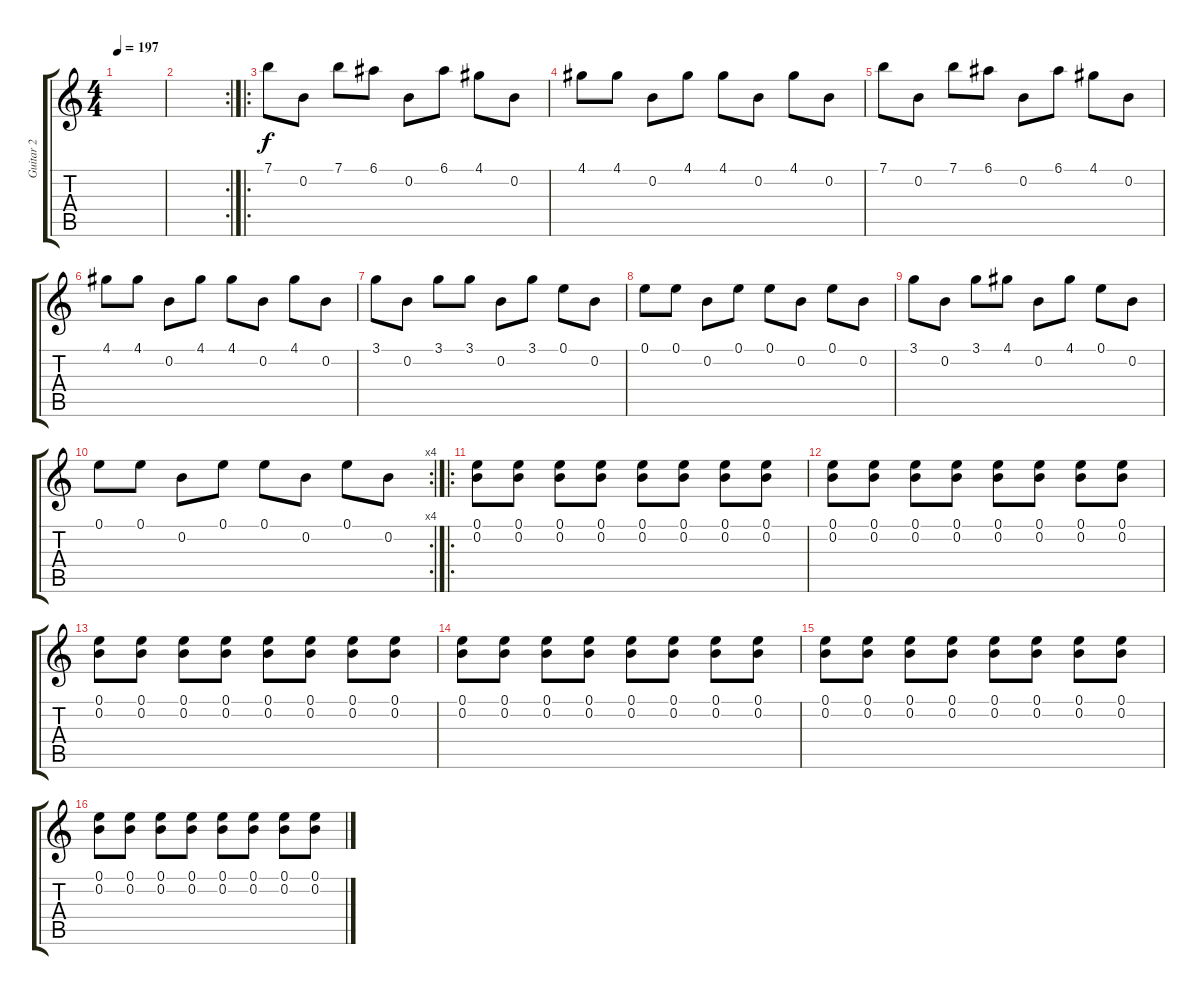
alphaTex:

\track ("Guitar 2" "Guitar 2") {instrument overdrivenguitar}
\staff {score tabs}
\tuning (E4 B3 G3 D3 A2 E2) {hide}
\ts (4 4)
\tempo 197
\clef g2
\ks c
|
\rc 2
|
\ro
7.1.8{volume 16 balance 8 instrument overdrivenguitar} 0.2.8 7.1.8 6.1.8 0.2.8 6.1.8 4.1.8 0.2.8 |
4.1.8 4.1.8 0.2.8 4.1.8 4.1.8 0.2.8 4.1.8 0.2.8 |
7.1.8 0.2.8 7.1.8 6.1.8 0.2.8 6.1.8 4.1.8 0.2.8 |
4.1.8 4.1.8 0.2.8 4.1.8 4.1.8 0.2.8 4.1.8 0.2.8 |
3.1.8 0.2.8 3.1.8 3.1.8 0.2.8 3.1.8 0.1.8 0.2.8 |
0.1.8 0.1.8 0.2.8 0.1.8 0.1.8 0.2.8 0.1.8 0.2.8 |
3.1.8 0.2.8 3.1.8 4.1.8 0.2.8 4.1.8 0.1.8 0.2.8 |
\rc 4
0.1.8 0.1.8 0.2.8 0.1.8 0.1.8 0.2.8 0.1.8 0.2.8 |
\ro
(0.1 0.2).8{volume 8 instrument overdrivenguitar} (0.1 0.2).8 (0.1 0.2).8 (0.1 0.2).8 (0.1 0.2).8 (0.1 0.2).8 (0.1 0.2).8 (0.1 0.2).8 |
(0.1 0.2).8 (0.1 0.2).8 (0.1 0.2).8 (0.1 0.2).8 (0.1 0.2).8 (0.1 0.2).8 (0.1 0.2).8 (0.1 0.2).8 |
(0.1 0.2).8 (0.1 0.2).8 (0.1 0.2).8 (0.1 0.2).8 (0.1 0.2).8 (0.1 0.2).8 (0.1 0.2).8 (0.1 0.2).8 |
(0.1 0.2).8 (0.1 0.2).8 (0.1 0.2).8 (0.1 0.2).8 (0.1 0.2).8 (0.1 0.2).8 (0.1 0.2).8 (0.1 0.2).8 |
(0.1 0.2).8 (0.1 0.2).8 (0.1 0.2).8 (0.1 0.2).8 (0.1 0.2).8 (0.1 0.2).8 (0.1 0.2).8 (0.1 0.2).8 |
(0.1 0.2).8 (0.1 0.2).8 (0.1 0.2).8 (0.1 0.2).8 (0.1 0.2).8 (0.1 0.2).8 (0.1 0.2).8 (0.1 0.2).8
